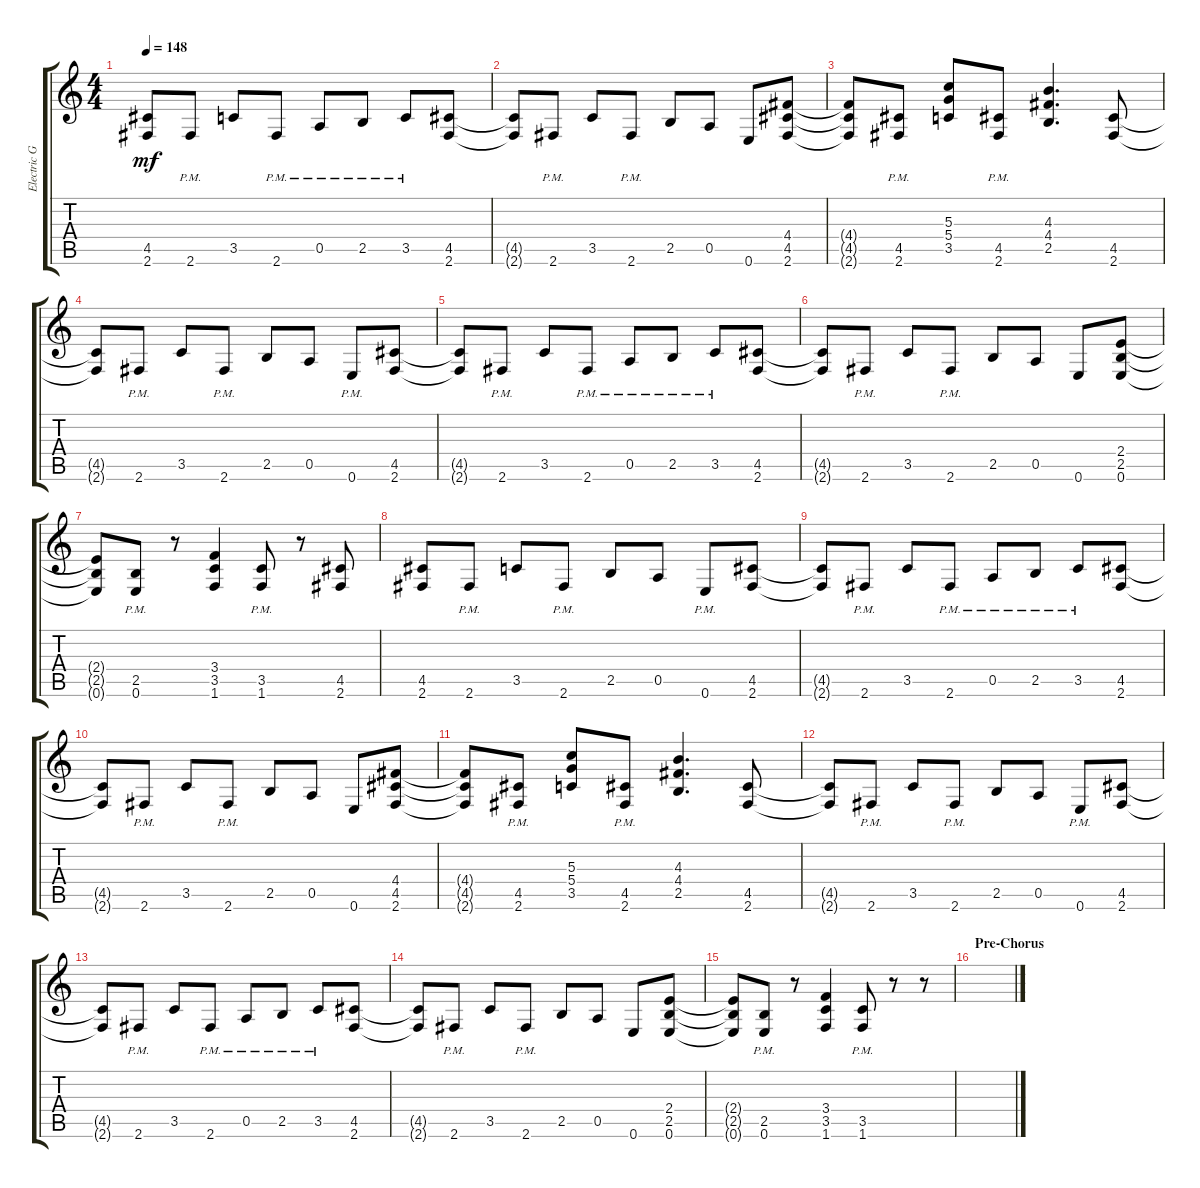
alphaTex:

\track ("Electric Guitar (Drive)" "Electric G") {instrument overdrivenguitar}
\staff {score tabs}
\tuning (E4 B3 G3 D3 A2 E2) {hide}
\ts (4 4)
\tempo 148
\clef g2
\ks c
(4.5{t} 2.6{t}).8{dy mf} 2.6{pm}.8 3.5.8 2.6{pm}.8 0.5{pm}.8 2.5{pm}.8 3.5{pm}.8 (4.5 2.6).8 |
(4.5{t} 2.6{t}).8 2.6{pm}.8 3.5.8 2.6{pm}.8 2.5.8 0.5.8 0.6.8 (4.4 4.5 2.6).8 |
(4.4{t} 4.5{t} 2.6{t}).8 (4.5{pm} 2.6{pm}).8 (5.3 5.4 3.5).8 (4.5{pm} 2.6{pm}).8 (4.3 4.4 2.5).4{d} (4.5 2.6).8 |
(4.5{t} 2.6{t}).8 2.6{pm}.8 3.5.8 2.6{pm}.8 2.5.8 0.5.8 0.6{pm}.8 (4.5 2.6).8 |
(4.5{t} 2.6{t}).8 2.6{pm}.8 3.5.8 2.6{pm}.8 0.5{pm}.8 2.5{pm}.8 3.5{pm}.8 (4.5 2.6).8 |
(4.5{t} 2.6{t}).8 2.6{pm}.8 3.5.8 2.6{pm}.8 2.5.8 0.5.8 0.6.8 (2.4 2.5 0.6).8 |
(2.4{t} 2.5{t} 0.6{t}).8 (2.5{pm} 0.6{pm}).8 r.8 (3.4 3.5 1.6).4 (3.5{pm} 1.6{pm}).8 r.8 (4.5 2.6).8 |
(4.5 2.6).8 2.6{pm}.8 3.5.8 2.6{pm}.8 2.5.8 0.5.8 0.6{pm}.8 (4.5 2.6).8 |
(4.5{t} 2.6{t}).8 2.6{pm}.8 3.5.8 2.6{pm}.8 0.5{pm}.8 2.5{pm}.8 3.5{pm}.8 (4.5 2.6).8 |
(4.5{t} 2.6{t}).8 2.6{pm}.8 3.5.8 2.6{pm}.8 2.5.8 0.5.8 0.6.8 (4.4 4.5 2.6).8 |
(4.4{t} 4.5{t} 2.6{t}).8 (4.5{pm} 2.6{pm}).8 (5.3 5.4 3.5).8 (4.5{pm} 2.6{pm}).8 (4.3 4.4 2.5).4{d} (4.5 2.6).8 |
(4.5{t} 2.6{t}).8 2.6{pm}.8 3.5.8 2.6{pm}.8 2.5.8 0.5.8 0.6{pm}.8 (4.5 2.6).8 |
(4.5{t} 2.6{t}).8 2.6{pm}.8 3.5.8 2.6{pm}.8 0.5{pm}.8 2.5{pm}.8 3.5{pm}.8 (4.5 2.6).8 |
(4.5{t} 2.6{t}).8 2.6{pm}.8 3.5.8 2.6{pm}.8 2.5.8 0.5.8 0.6.8 (2.4 2.5 0.6).8 |
(2.4{t} 2.5{t} 0.6{t}).8 (2.5{pm} 0.6{pm}).8 r.8 (3.4 3.5 1.6).4 (3.5{pm} 1.6{pm}).8 r.8 r.8 |
\section ("" "Pre-Chorus")
